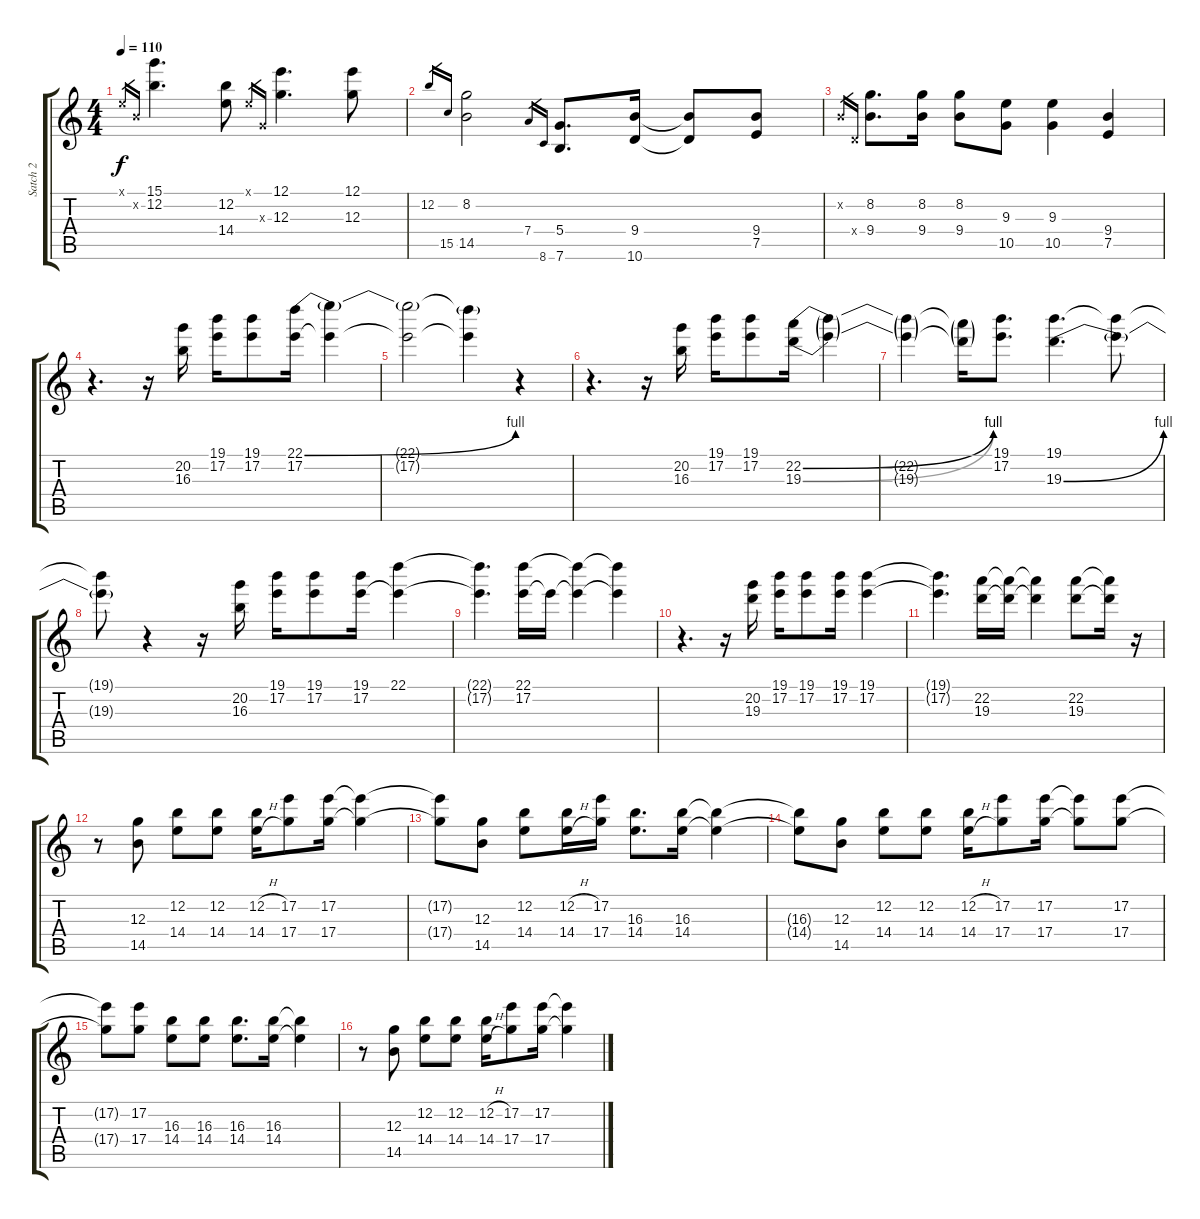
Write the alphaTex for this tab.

\track ("Satch 2" "Satch 2") {instrument overdrivenguitar}
\staff {score tabs}
\tuning (E4 B3 G3 D3 A2 E2) {hide}
\ts (4 4)
\tempo 110
\clef g2
\ks c
0.1{x}.16{gr dy f} 0.2{x}.16{gr} (15.1 12.2).4{d} (12.2 14.4).8 0.1{x}.16{gr} 0.3{x}.16{gr} (12.1 12.3).4{d} (12.1 12.3).8 |
12.2.16{gr} 15.5.16{gr} (8.2 14.5).2 7.4.16{gr} 8.6.16{gr} (5.4 7.6).8{d} (9.4 10.6).16 (9.4{t} 10.6{t}).8 (9.4 7.5).8 |
0.2{x}.16{gr} 0.4{x}.16{gr} (8.2 9.4).8{d} (8.2 9.4).16 (8.2 9.4).8 (9.3 10.5).8 (9.3 10.5).4 (9.4 7.5).4 |
r.4{d} r.16 (20.2 16.3).16 (19.1 17.2).16 (19.1 17.2).8 (22.1{be (bend 0 0 60 4)} 17.2).16 (22.1{t} 17.2{t}).4 |
(22.1{t} 17.2{t}).2 (22.1{t} 17.2{t}).4 r.4 |
r.4{d} r.16 (20.2 16.3).16 (19.1 17.2).16 (19.1 17.2).8 (22.2{be (bend 0 0 60 4)} 19.3{be (bend 0 0 60 4)}).16 (22.2{t} 19.3{t}).4 |
(22.2{t} 19.3{t}).4 (22.2{t} 19.3{t}).16 (19.1 17.2).8{d} (19.1 19.3{be (bend 0 0 60 4)}).4{d} (19.1{t} 19.3{t}).8 |
(19.1{t} 19.3{t}).8 r.4 r.16 (20.2 16.3).16 (19.1 17.2).16 (19.1 17.2).8 (19.1 17.2).16 (22.1 17.2{t}).4 |
(22.1{t} 17.2{t}).4{d} (22.1 17.2).16 17.2{t}.16 (22.1{t} 17.2{t}).4 (22.1{t} 17.2{t}).4 |
r.4{d} r.16 (20.2 19.3).16 (19.1 17.2).16 (19.1 17.2).8 (19.1 17.2).16 (19.1 17.2).4 |
(19.1{t} 17.2{t}).4{d} (22.2 19.3).16 (22.2{t} 19.3{t}).16 (22.2{t} 19.3{t}).4 (22.2 19.3).8 (22.2{t} 19.3{t}).16 r.16 |
r.8 (12.3 14.5).8 (12.2 14.4).8 (12.2 14.4).8 (12.2{h} 14.4{h}).16 (17.2 17.4).8 (17.2 17.4).16 (17.2{t} 17.4{t}).4 |
(17.2{t} 17.4{t}).8 (12.3 14.5).8 (12.2 14.4).8 (12.2{h} 14.4{h}).16 (17.2 17.4).16 (16.3 14.4).8{d} (16.3 14.4).16 (16.3{t} 14.4{t}).4 |
(16.3{t} 14.4{t}).8 (12.3 14.5).8 (12.2 14.4).8 (12.2 14.4).8 (12.2{h} 14.4{h}).16 (17.2 17.4).8 (17.2 17.4).16 (17.2{t} 17.4{t}).8 (17.2 17.4).8 |
(17.2{t} 17.4{t}).8 (17.2 17.4).8 (16.3 14.4).8 (16.3 14.4).8 (16.3 14.4).8{d} (16.3 14.4).16 (16.3{t} 14.4{t}).4 |
r.8 (12.3 14.5).8 (12.2 14.4).8 (12.2 14.4).8 (12.2{h} 14.4{h}).16 (17.2 17.4).8 (17.2 17.4).16 (17.2{t} 17.4{t}).4
